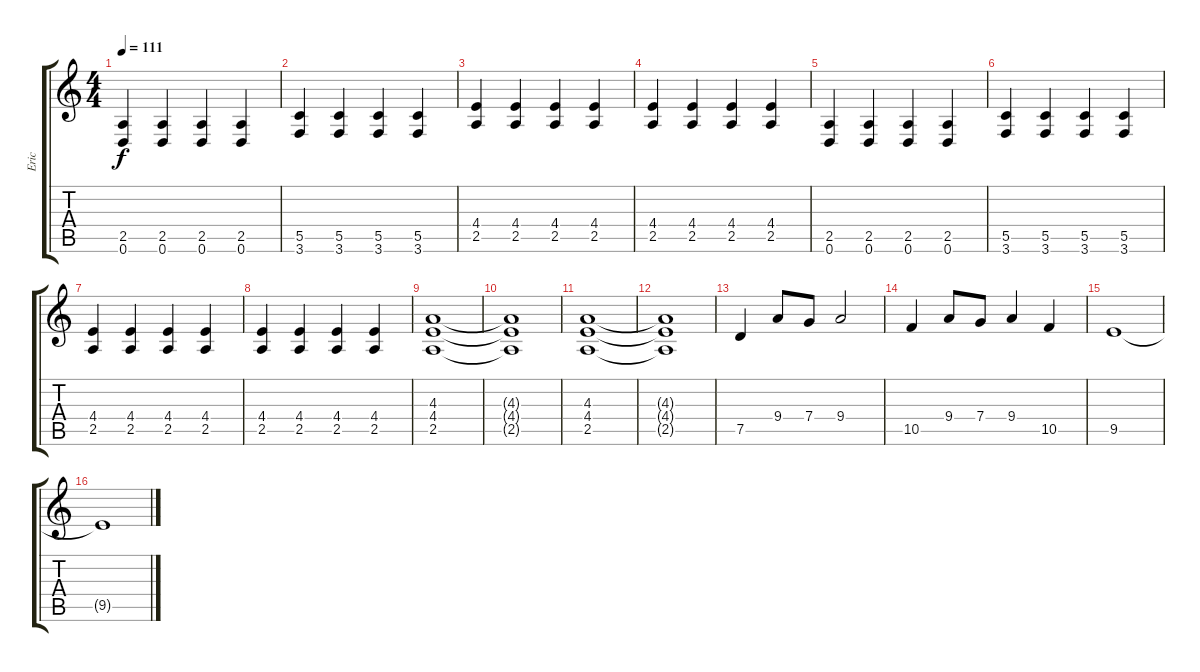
\track ("Eric" "Eric") {instrument distortionguitar}
\staff {score tabs}
\tuning (D4 A3 F3 C3 G2 D2) {hide}
\ts (4 4)
\tempo 111
\clef g2
\ks c
(2.5 0.6).4{dy f} (2.5 0.6).4 (2.5 0.6).4 (2.5 0.6).4 |
(5.5 3.6).4 (5.5 3.6).4 (5.5 3.6).4 (5.5 3.6).4 |
(4.4 2.5).4 (4.4 2.5).4 (4.4 2.5).4 (4.4 2.5).4 |
(4.4 2.5).4 (4.4 2.5).4 (4.4 2.5).4 (4.4 2.5).4 |
(2.5 0.6).4 (2.5 0.6).4 (2.5 0.6).4 (2.5 0.6).4 |
(5.5 3.6).4 (5.5 3.6).4 (5.5 3.6).4 (5.5 3.6).4 |
(4.4 2.5).4 (4.4 2.5).4 (4.4 2.5).4 (4.4 2.5).4 |
(4.4 2.5).4 (4.4 2.5).4 (4.4 2.5).4 (4.4 2.5).4 |
(4.3 4.4 2.5).1 |
(4.3{t} 4.4{t} 2.5{t}).1 |
(4.3 4.4 2.5).1 |
(4.3{t} 4.4{t} 2.5{t}).1 |
7.5.4 9.4.8 7.4.8 9.4.2 |
10.5.4 9.4.8 7.4.8 9.4.4 10.5.4 |
9.5.1 |
9.5{t}.1
